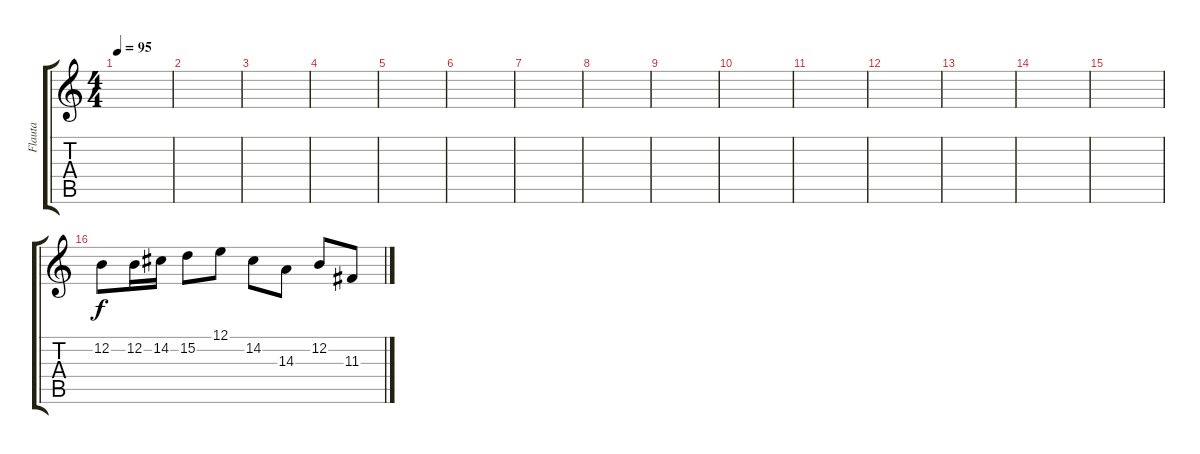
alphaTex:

\track ("Flauta" "Flauta") {instrument panflute}
\staff {score tabs}
\tuning (E4 B3 G3 D3 A2 E2) {hide}
\ts (4 4)
\tempo 95
\clef g2
\ks c
|
|
|
|
|
|
|
|
|
|
|
|
|
|
|
12.2.8 12.2.16 14.2.16 15.2.8 12.1.8 14.2.8 14.3.8 12.2.8 11.3.8
